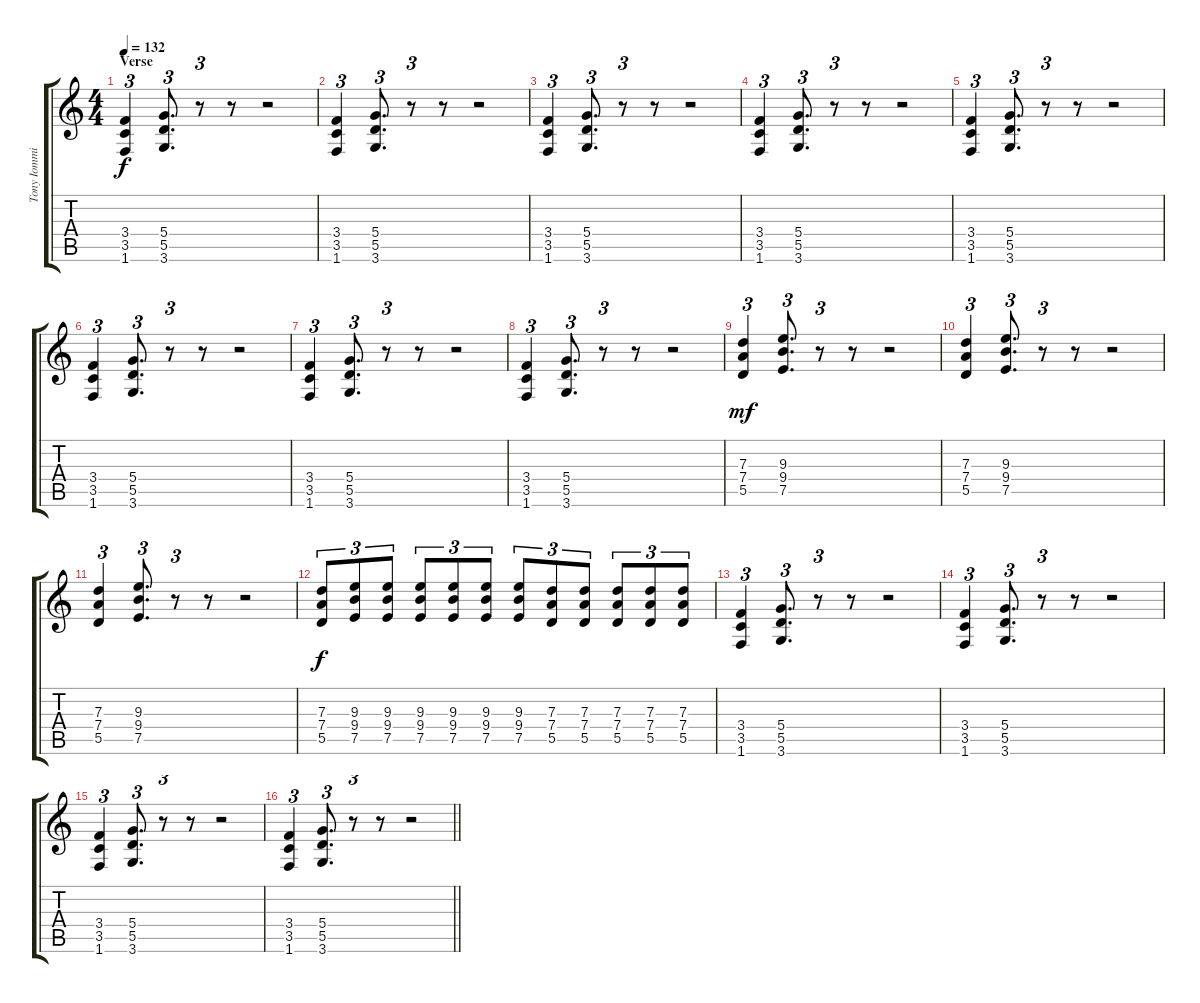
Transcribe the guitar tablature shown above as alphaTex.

\track ("Tony Iommi " "Tony Iommi") {instrument distortionguitar}
\staff {score tabs}
\tuning (E4 B3 G3 D3 A2 E2) {hide}
\ts (4 4)
\section ("" "Verse")
\tempo 132
\clef g2
\ks c
(3.4 3.5 1.6).4{tu (3 2) dy f} (5.4 5.5 3.6).8{d tu (3 2)} r.8{tu (3 2)} r.8 r.2 |
(3.4 3.5 1.6).4{tu (3 2)} (5.4 5.5 3.6).8{d tu (3 2)} r.8{tu (3 2)} r.8 r.2 |
(3.4 3.5 1.6).4{tu (3 2)} (5.4 5.5 3.6).8{d tu (3 2)} r.8{tu (3 2)} r.8 r.2 |
(3.4 3.5 1.6).4{tu (3 2)} (5.4 5.5 3.6).8{d tu (3 2)} r.8{tu (3 2)} r.8 r.2 |
(3.4 3.5 1.6).4{tu (3 2)} (5.4 5.5 3.6).8{d tu (3 2)} r.8{tu (3 2)} r.8 r.2 |
(3.4 3.5 1.6).4{tu (3 2)} (5.4 5.5 3.6).8{d tu (3 2)} r.8{tu (3 2)} r.8 r.2 |
(3.4 3.5 1.6).4{tu (3 2)} (5.4 5.5 3.6).8{d tu (3 2)} r.8{tu (3 2)} r.8 r.2 |
(3.4 3.5 1.6).4{tu (3 2)} (5.4 5.5 3.6).8{d tu (3 2)} r.8{tu (3 2)} r.8 r.2 |
(7.3 7.4 5.5).4{tu (3 2) dy mf} (9.3 9.4 7.5).8{d tu (3 2)} r.8{tu (3 2)} r.8 r.2 |
(7.3 7.4 5.5).4{tu (3 2)} (9.3 9.4 7.5).8{d tu (3 2)} r.8{tu (3 2)} r.8 r.2 |
(7.3 7.4 5.5).4{tu (3 2)} (9.3 9.4 7.5).8{d tu (3 2)} r.8{tu (3 2)} r.8 r.2 |
(7.3 7.4 5.5).8{tu (3 2) dy f} (9.3 9.4 7.5).8{tu (3 2)} (9.3 9.4 7.5).8{tu (3 2)} (9.3 9.4 7.5).8{tu (3 2)} (9.3 9.4 7.5).8{tu (3 2)} (9.3 9.4 7.5).8{tu (3 2)} (9.3 9.4 7.5).8{tu (3 2)} (7.3 7.4 5.5).8{tu (3 2)} (7.3 7.4 5.5).8{tu (3 2)} (7.3 7.4 5.5).8{tu (3 2)} (7.3 7.4 5.5).8{tu (3 2)} (7.3 7.4 5.5).8{tu (3 2)} |
(3.4 3.5 1.6).4{tu (3 2)} (5.4 5.5 3.6).8{d tu (3 2)} r.8{tu (3 2)} r.8 r.2 |
(3.4 3.5 1.6).4{tu (3 2)} (5.4 5.5 3.6).8{d tu (3 2)} r.8{tu (3 2)} r.8 r.2 |
(3.4 3.5 1.6).4{tu (3 2)} (5.4 5.5 3.6).8{d tu (3 2)} r.8{tu (3 2)} r.8 r.2 |
\barLineRight lightlight
(3.4 3.5 1.6).4{tu (3 2)} (5.4 5.5 3.6).8{d tu (3 2)} r.8{tu (3 2)} r.8 r.2
